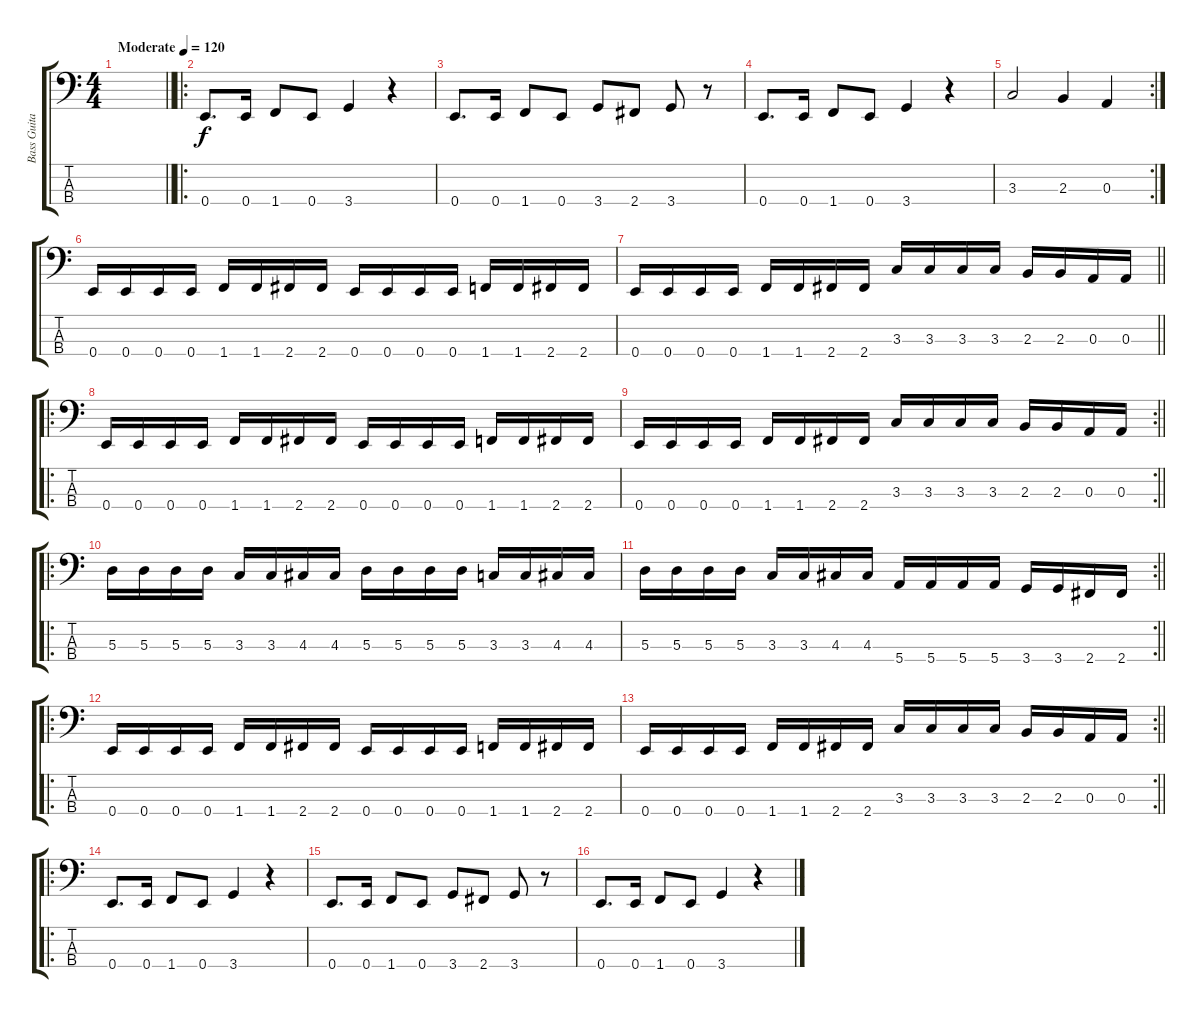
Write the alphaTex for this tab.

\track ("Bass Guitar" "Bass Guita") {instrument electricbassfinger}
\staff {score tabs}
\tuning (G2 D2 A1 E1) {hide}
\ts (4 4)
\tempo (120 "Moderate")
\clef f4
\barLineRight lightlight
\ks c
|
\ro
\section ("" "")
0.4.8{d} 0.4.16 1.4.8 0.4.8 3.4.4 r.4 |
0.4.8{d} 0.4.16 1.4.8 0.4.8 3.4.8 2.4.8 3.4.8 r.8 |
0.4.8{d} 0.4.16 1.4.8 0.4.8 3.4.4 r.4 |
\rc 2
3.3.2 2.3.4 0.3.4 |
0.4.16 0.4.16 0.4.16 0.4.16 1.4.16 1.4.16 2.4.16 2.4.16 0.4.16 0.4.16 0.4.16 0.4.16 1.4.16 1.4.16 2.4.16 2.4.16 |
\barLineRight lightlight
0.4.16 0.4.16 0.4.16 0.4.16 1.4.16 1.4.16 2.4.16 2.4.16 3.3.16 3.3.16 3.3.16 3.3.16 2.3.16 2.3.16 0.3.16 0.3.16 |
\ro
\section ("" "")
0.4.16 0.4.16 0.4.16 0.4.16 1.4.16 1.4.16 2.4.16 2.4.16 0.4.16 0.4.16 0.4.16 0.4.16 1.4.16 1.4.16 2.4.16 2.4.16 |
\rc 2
\barLineRight lightlight
0.4.16 0.4.16 0.4.16 0.4.16 1.4.16 1.4.16 2.4.16 2.4.16 3.3.16 3.3.16 3.3.16 3.3.16 2.3.16 2.3.16 0.3.16 0.3.16 |
\ro
\section ("" "")
5.3.16 5.3.16 5.3.16 5.3.16 3.3.16 3.3.16 4.3.16 4.3.16 5.3.16 5.3.16 5.3.16 5.3.16 3.3.16 3.3.16 4.3.16 4.3.16 |
\rc 2
\barLineRight lightlight
5.3.16 5.3.16 5.3.16 5.3.16 3.3.16 3.3.16 4.3.16 4.3.16 5.4.16 5.4.16 5.4.16 5.4.16 3.4.16 3.4.16 2.4.16 2.4.16 |
\ro
\section ("" "")
0.4.16 0.4.16 0.4.16 0.4.16 1.4.16 1.4.16 2.4.16 2.4.16 0.4.16 0.4.16 0.4.16 0.4.16 1.4.16 1.4.16 2.4.16 2.4.16 |
\rc 2
\barLineRight lightlight
0.4.16 0.4.16 0.4.16 0.4.16 1.4.16 1.4.16 2.4.16 2.4.16 3.3.16 3.3.16 3.3.16 3.3.16 2.3.16 2.3.16 0.3.16 0.3.16 |
\ro
\section ("" "")
0.4.8{d} 0.4.16 1.4.8 0.4.8 3.4.4 r.4 |
0.4.8{d} 0.4.16 1.4.8 0.4.8 3.4.8 2.4.8 3.4.8 r.8 |
0.4.8{d} 0.4.16 1.4.8 0.4.8 3.4.4 r.4
